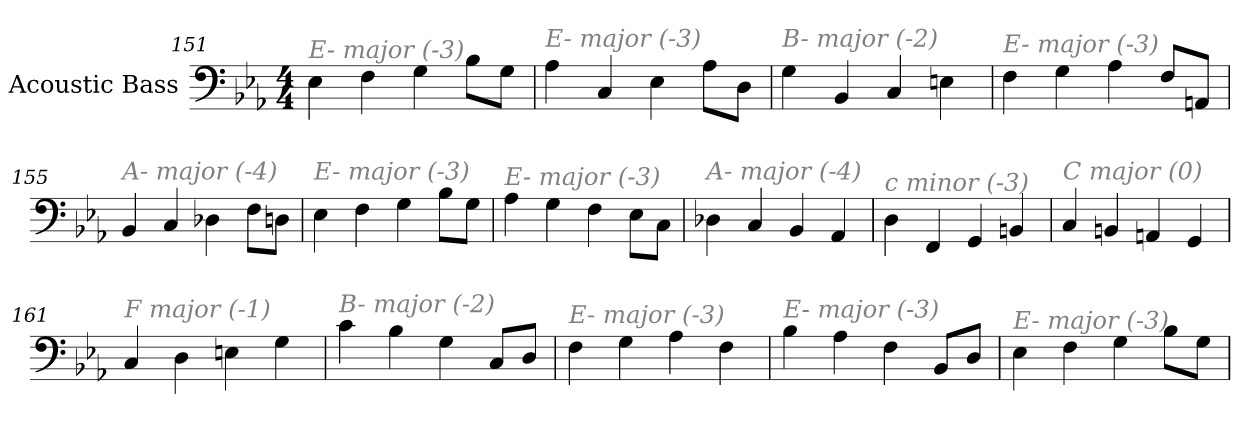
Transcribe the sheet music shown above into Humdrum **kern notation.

**kern
*part1
*staff1
*I"Acoustic Bass
*clefF4
*ITrd7c12
*k[b-e-a-]
*E-:
*M4/4
=151
!LO:TX:i:color=#808080:t=E- major (-3)
4EE-
4FF
4GG
8BB-L
8GGJ
=152
!LO:TX:i:color=#808080:t=E- major (-3)
4AA-
4CC
4EE-
8AA-L
8DDJ
=153
!LO:TX:i:color=#808080:t=B- major (-2)
4GG
4BBB-
4CC
4EEn
=154
!LO:TX:i:color=#808080:t=E- major (-3)
4FF
4GG
4AA-
8FFL
8AAAnJ
=155
!LO:TX:i:color=#808080:t=A- major (-4)
4BBB-
4CC
4DD-X
8FFL
8DDnJ
=156
!LO:TX:i:color=#808080:t=E- major (-3)
4EE-
4FF
4GG
8BB-L
8GGJ
=157
!LO:TX:i:color=#808080:t=E- major (-3)
4AA-
4GG
4FF
8EE-L
8CCJ
=158
!LO:TX:i:color=#808080:t=A- major (-4)
4DD-X
4CC
4BBB-
4AAA-
=159
!LO:TX:i:color=#808080:t=c minor (-3)
4DD
4FFF
4GGG
4BBBn
=160
!LO:TX:i:color=#808080:t=C major (0)
4CC
4BBBn
4AAAn
4GGG
=161
!LO:TX:i:color=#808080:t=F major (-1)
4CC
4DD
4EEn
4GG
=162
!LO:TX:i:color=#808080:t=B- major (-2)
4C
4BB-
4GG
8CCL
8DDJ
=163
!LO:TX:i:color=#808080:t=E- major (-3)
4FF
4GG
4AA-
4FF
=164
!LO:TX:i:color=#808080:t=E- major (-3)
4BB-
4AA-
4FF
8BBB-L
8DDJ
=165
!LO:TX:i:color=#808080:t=E- major (-3)
4EE-
4FF
4GG
8BB-L
8GGJ
=
*-
